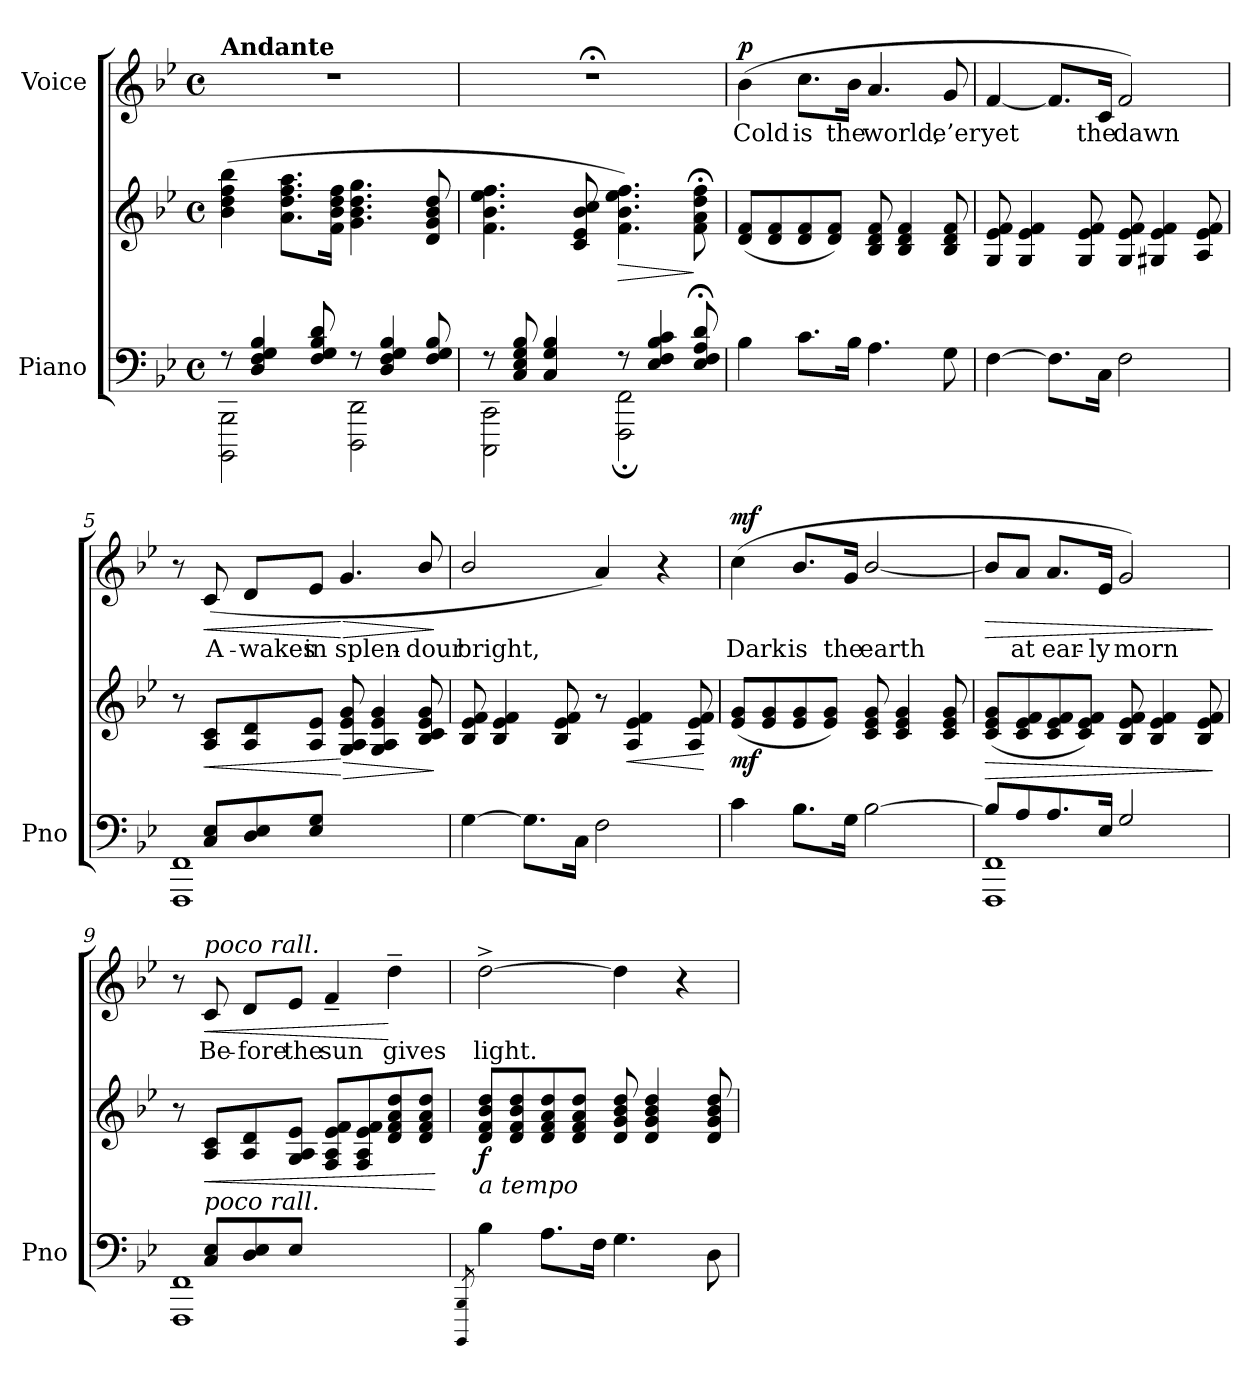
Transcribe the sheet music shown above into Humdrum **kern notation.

**kern	**kern	**dynam	**kern	**text	**dynam
*part2	*part2	*part2	*part1	*part1	*part1
*staff3	*staff2	*staff2/3	*staff1	*staff1	*staff1
*I"Piano	*	*	*I"Voice	*	*
*I'Pno	*	*	*	*	*
*clefF4	*clefG2	*	*clefG2	*	*
*k[b-e-]	*k[b-e-]	*	*k[b-e-]	*	*
*M4/4	*M4/4	*	*M4/4	*	*
*met(c)	*met(c)	*	*met(c)	*	*
*MM54	*MM54	*	*MM54	*	*
=1	=1	=1	=1	=1	=1
*^	*	*	*	*	*
!	!	!	!	!LO:TX:a:B:t=Andante	!	!
!	!	!	!LO:DY:b	!	!	!
!	!	!	!LO:DY:n=1:b	!	!	!
8r	2BBBB-\ 2BBB-\	(>4b-\ 4dd\ 4ff\ 4bb-\	f other-dynamics	1r	.	.
4D/ 4F/ 4G/ 4B-/	.	.	.	.	.	.
.	.	8.a\ 8.dd\ 8.ff\ 8.aa\L	.	.	.	.
8F/ 8G/ 8B-/ 8d/	.	.	.	.	.	.
.	.	16f\ 16b-\ 16dd\ 16ff\Jk	.	.	.	.
8r	2DDD\ 2DD\	4.g\ 4.b-\ 4.dd\ 4.gg\	.	.	.	.
4D/ 4F/ 4G/ 4B-/	.	.	.	.	.	.
8F/ 8G/ 8B-/	.	8d/ 8g/ 8b-/ 8dd/	.	.	.	.
=2	=2	=2	=2	=2	=2	=2
8r	2CCC\ 2CC\	4.f\ 4.b-\ 4.ee-\ 4.ff\	.	1r;<	.	.
8C/ 8E-/ 8G/ 8B-/	.	.	.	.	.	.
4C/ 4G/ 4B-/	.	.	.	.	.	.
.	.	8c/ 8e-/ 8b-/ 8cc/	.	.	.	.
!	!	!	!LO:HP:b	!	!	!
8r	2FFF\; 2FF\;	4.f\ 4.b-\ 4.ee-\ 4.ff\)	>	.	.	.
4E-/ 4F/ 4B-/ 4c/	.	.	.	.	.	.
8E-/;< 8F/;< 8A/;< 8d/;<	.	8f\;< 8a\;< 8dd\;< 8ff\;<	]	.	.	.
*v	*v	*	*	*	*	*
!!LO:LB:g=z
=3	=3	=3	=3	=3	=3
!	!	!LO:DY:b	!	!LO:LY:b	!
!	!	!LO:DY:n=1:b	!	!	!LO:DY:a
4B-\	(<8d/ 8f/L	p other-dynamics	(>4b-\	Cold	p
.	8d/ 8f/	.	.	.	.
!	!	!	!	!LO:LY:b	!
8.c\L	8d/ 8f/	.	8.cc\L	is	.
.	8d/ 8f/J)	.	.	.	.
!	!	!	!	!LO:LY:b	!
16B-\Jk	.	.	16b-\Jk	the	.
!	!	!	!	!LO:LY:b	!
4.A\	8B-/ 8d/ 8f/	.	4.a/	world,	.
.	4B-/ 4d/ 4f/	.	.	.	.
!	!	!	!	!LO:LY:b	!
8G\	8B-/ 8d/ 8f/	.	8g/	e’er	.
=4	=4	=4	=4	=4	=4
!	!	!	!	!LO:LY:b	!
[4F\	8G/ 8e-/ 8f/	.	[4f/	yet	.
.	4G/ 4e-/ 4f/	.	.	.	.
8.F\L]	.	.	8.f/L]	.	.
.	8G/ 8e-/ 8f/	.	.	.	.
!	!	!	!	!LO:LY:b	!
16C\Jk	.	.	16c/Jk	the	.
!	!	!	!	!LO:LY:b	!
2F\	8G/ 8e-/ 8f/	.	2f/)	dawn	.
.	4G#X/ 4e-/ 4f/	.	.	.	.
.	8A/ 8e-/ 8f/	.	.	.	.
=5	=5	=5	=5	=5	=5
*^	*	*	*	*	*
8ryy	1FFF 1FF	8r	.	8r	.	.
!	!	!	!LO:HP:b	!	!LO:LY:b	!LO:HP:b
8C/ 8E-/L	.	8A/ 8c/L	<	(>8c/	A-	<
!	!	!	!	!	!LO:LY:b	!
8D/ 8E-/	.	8A/ 8d/	.	8d/L	-wakes	.
!	!	!	!	!	!LO:LY:b	!
8E-/ 8G/J	.	8A/ 8e-/J	.	8e-/J	in	.
!	!	!	!LO:HP:n=1:b	!	!LO:LY:b	!LO:HP:n=1:b
2ryy	.	8G/ 8A/ 8e-/ 8g/	[ >	4.g/	splen-	[ >
.	.	4G/ 4A/ 4e-/ 4g/	.	.	.	.
!	!	!	!	!	!LO:LY:b	!
.	.	8B-/ 8c/ 8e-/ 8g/	.	8b-/	-dour	.
*v	*v	*	*	*	*	*
.	.	]	.	.	]
!!LO:LB:g=z
=6	=6	=6	=6	=6	=6
!	!	!	!	!LO:LY:b	!
[4G\	8B-/ 8e-/ 8f/	.	2b-/	bright,	.
.	4B-/ 4e-/ 4f/	.	.	.	.
8.G\L]	.	.	.	.	.
.	8B-/ 8e-/ 8f/	.	.	.	.
16C\Jk	.	.	.	.	.
2F\	8r	.	4a/)	.	.
!	!	!LO:HP:b	!	!	!
.	4A/ 4e-/ 4f/	<	.	.	.
.	.	.	4r	.	.
.	8A/ 8e-/ 8f/	.	.	.	.
.	.	[	.	.	.
=7	=7	=7	=7	=7	=7
!	!	!LO:DY:b	!	!LO:LY:b	!LO:DY:a
4c\	(<8e-/ 8g/L	mf	(>4cc\	Dark	mf
.	8e-/ 8g/	.	.	.	.
!	!	!	!	!LO:LY:b	!
8.B-\L	8e-/ 8g/	.	8.b-/L	is	.
.	8e-/ 8g/J)	.	.	.	.
!	!	!	!	!LO:LY:b	!
16G\Jk	.	.	16g/Jk	the	.
!	!	!	!	!LO:LY:b	!
[2B-\	8c/ 8e-/ 8g/	.	[2b-/	earth	.
.	4c/ 4e-/ 4g/	.	.	.	.
.	8c/ 8e-/ 8g/	.	.	.	.
=8	=8	=8	=8	=8	=8
*^	*	*	*	*	*
!	!	!	!LO:HP:b	!	!	!LO:HP:b
8B-/L]	1FFF 1FF	(<8c/ 8e-/ 8g/L	>	8b-/L]	.	>
!	!	!	!	!	!LO:LY:b	!
8A/	.	8c/ 8e-/ 8f/	.	8a/J	at	.
!	!	!	!	!	!LO:LY:b	!
8.A/	.	8c/ 8e-/ 8f/	.	8.a/L	ear-	.
.	.	8c/ 8e-/ 8f/J)	.	.	.	.
!	!	!	!	!	!LO:LY:b	!
16E-/Jk	.	.	.	16e-/Jk	-ly	.
!	!	!	!	!	!LO:LY:b	!
2G/	.	8B-/ 8e-/ 8f/	.	2g/)	morn	.
.	.	4B-/ 4e-/ 4f/	.	.	.	.
.	.	8B-/ 8e-/ 8f/	.	.	.	.
*v	*v	*	*	*	*	*
.	.	]	.	.	]
!!LO:PB:g=z
=9	=9	=9	=9	=9	=9
*	*	*	*MM52	*	*
*^	*	*	*	*	*
8ryy	1FFF 1FF	8r	.	8r	.	.
!	!	!	!	!LO:TX:a:i:t=poco rall.	!	!
!	!	!LO:TX:b:i:t=poco rall.	!	!	!	!
!	!	!	!LO:HP:b	!	!LO:LY:b	!LO:HP:b
8C/ 8E-/L	.	8A/ 8c/L	<	8c/	Be-	<
!	!	!	!	!	!LO:LY:b	!
8D/ 8E-/	.	8A/ 8d/	.	8d/L	-fore	.
!	!	!	!	!	!LO:LY:b	!
8E-/J	.	8G/ 8A/ 8e-/J	.	8e-/J	the	.
*	*	*	*	*MM50	*	*
!	!	!	!	!	!LO:LY:b	!
2ryy	.	8F/ 8A/ 8e-/ 8f/L	.	4f~/	sun	.
.	.	8F/ 8A/ 8e-/ 8f/	.	.	.	.
!	!	!	!	!	!LO:LY:b	!
.	.	8d/ 8f/ 8a/ 8dd/	.	4dd~\	gives	[
.	.	8d/ 8f/ 8a/ 8dd/J	.	.	.	.
*v	*v	*	*	*	*	*
.	.	[	.	.	.
=10	=10	=10	=10	=10	=10
*	*	*	*MM54	*	*
8qBBBB-/ 8qBBB-/	.	.	.	.	.
!	!LO:TX:b:i:t=a tempo	!	!	!	!
!	!	!LO:DY:b	!	!LO:LY:b	!
4B-\	8d/ 8f/ 8b-/ 8dd/L	f	[2dd^\	light.	.
.	8d/ 8f/ 8b-/ 8dd/	.	.	.	.
8.A\L	8d/ 8f/ 8a/ 8dd/	.	.	.	.
.	8d/ 8f/ 8a/ 8dd/J	.	.	.	.
16F\Jk	.	.	.	.	.
4.G\	8d/ 8g/ 8b-/ 8dd/	.	4dd\]	.	.
.	4d/ 4g/ 4b-/ 4dd/	.	.	.	.
.	.	.	4r	.	.
8D\	8d/ 8g/ 8b-/ 8dd/	.	.	.	.
=	=	=	=	=	=
*-	*-	*-	*-	*-	*-
